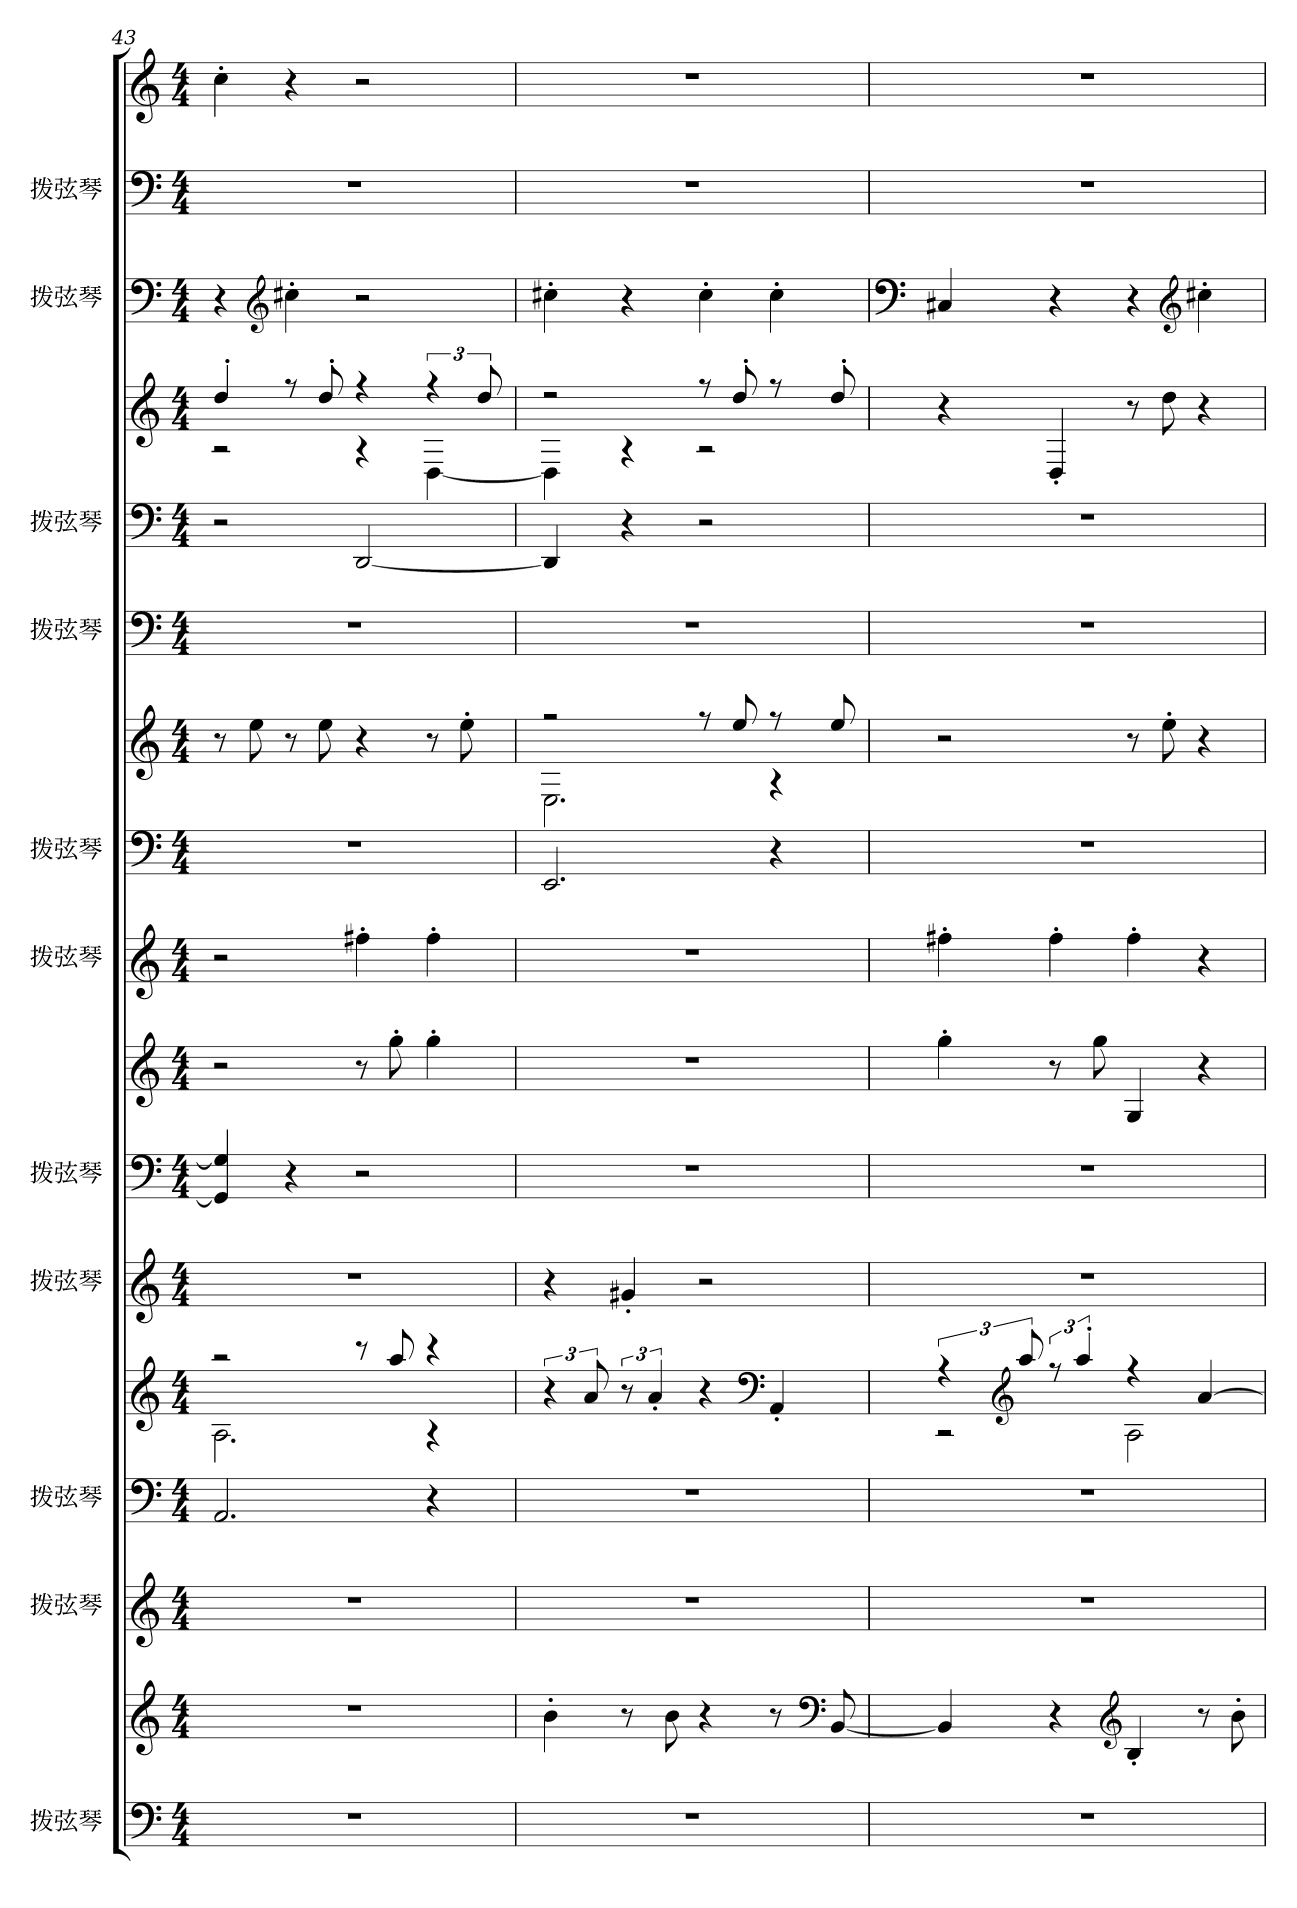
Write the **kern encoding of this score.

**kern	**kern	**kern	**kern	**kern	**kern	**kern	**kern	**kern	**kern	**kern	**kern	**kern	**kern	**kern	**kern	**kern
*part11	*part11	*part10	*part9	*part9	*part8	*part7	*part7	*part6	*part5	*part5	*part4	*part3	*part3	*part2	*part1	*part1
*staff17	*staff16	*staff15	*staff14	*staff13	*staff12	*staff11	*staff10	*staff9	*staff8	*staff7	*staff6	*staff5	*staff4	*staff3	*staff2	*staff1
*I"拨弦琴	*	*I"拨弦琴	*I"拨弦琴	*	*I"拨弦琴	*I"拨弦琴	*	*I"拨弦琴	*I"拨弦琴	*	*I"拨弦琴	*I"拨弦琴	*	*I"拨弦琴	*I"拨弦琴	*
*clefF4	*clefG2	*clefG2	*clefF4	*clefG2	*clefG2	*clefF4	*clefG2	*clefG2	*clefF4	*clefG2	*clefF4	*clefF4	*clefG2	*clefF4	*clefF4	*clefG2
*k[]	*k[]	*k[]	*k[]	*k[]	*k[]	*k[]	*k[]	*k[]	*k[]	*k[]	*k[]	*k[]	*k[]	*k[]	*k[]	*k[]
*M4/4	*M4/4	*M4/4	*M4/4	*M4/4	*M4/4	*M4/4	*M4/4	*M4/4	*M4/4	*M4/4	*M4/4	*M4/4	*M4/4	*M4/4	*M4/4	*M4/4
=43	=43	=43	=43	=43	=43	=43	=43	=43	=43	=43	=43	=43	=43	=43	=43	=43
*	*	*	*	*^	*	*	*	*	*	*	*	*	*^	*	*	*
1r	1r	1r	2.AA/	2r	2.A\	1r	4GG/] 4G/]	2r	2r	1r	8r	1r	2r	4dd'/	2r	4r	1r	4cc'\
.	.	.	.	.	.	.	.	.	.	.	8ee\	.	.	.	.	.	.	.
*	*	*	*	*	*	*	*	*	*	*	*	*	*	*	*	*clefG2	*	*
.	.	.	.	.	.	.	4r	.	.	.	8r	.	.	8r	.	4cc#X'\	.	4r
.	.	.	.	.	.	.	.	.	.	.	8ee\	.	.	8dd'/	.	.	.	.
.	.	.	.	8r	.	.	2r	8r	4ff#X'\	.	4r	.	[2DD/	4r	4r	2r	.	2r
.	.	.	.	8aa/	.	.	.	8gg'\	.	.	.	.	.	.	.	.	.	.
.	.	.	4r	4r	4r	.	.	4gg'\	4ff#'\	.	8r	.	.	6r	[4D\	.	.	.
.	.	.	.	.	.	.	.	.	.	.	8ee'\	.	.	.	.	.	.	.
.	.	.	.	.	.	.	.	.	.	.	.	.	.	12dd/	.	.	.	.
*	*	*	*	*v	*v	*	*	*	*	*	*	*	*	*	*	*	*	*
!!LO:PB:g=z
=44	=44	=44	=44	=44	=44	=44	=44	=44	=44	=44	=44	=44	=44	=44	=44	=44	=44
*	*	*	*	*	*	*	*	*	*	*^	*	*	*	*	*	*	*
1r	4b'\	1r	1r	6r	4r	1r	1r	1r	2.EE/	2r	2.E\	1r	4DD/]	2r	4D\]	4cc#X'\	1r	1r
.	.	.	.	12a/	.	.	.	.	.	.	.	.	.	.	.	.	.	.
.	8r	.	.	12r	4g#X'/	.	.	.	.	.	.	.	4r	.	4r	4r	.	.
.	.	.	.	6a'/	.	.	.	.	.	.	.	.	.	.	.	.	.	.
.	8b\	.	.	.	.	.	.	.	.	.	.	.	.	.	.	.	.	.
.	4r	.	.	4r	2r	.	.	.	.	8r	.	.	2r	8r	2r	4cc#'\	.	.
.	.	.	.	.	.	.	.	.	.	8ee/	.	.	.	8dd'/	.	.	.	.
*	*	*	*	*clefF4	*	*	*	*	*	*	*	*	*	*	*	*	*	*
.	8r	.	.	4AA'/	.	.	.	.	4r	8r	4r	.	.	8r	.	4cc#'\	.	.
*	*clefF4	*	*	*	*	*	*	*	*	*	*	*	*	*	*	*	*	*
.	[8BB/	.	.	.	.	.	.	.	.	8ee/	.	.	.	8dd'/	.	.	.	.
*	*	*	*	*	*	*	*	*	*	*v	*v	*	*	*v	*v	*	*	*
=45	=45	=45	=45	=45	=45	=45	=45	=45	=45	=45	=45	=45	=45	=45	=45	=45
*	*	*	*	*	*	*	*	*	*	*	*	*	*	*clefF4	*	*
*	*	*	*	*^	*	*	*	*	*	*	*	*	*	*	*	*
1r	4BB/]	1r	1r	6r	2r	1r	1r	4gg'\	4ff#X'\	1r	2r	1r	1r	4r	4C#X/	1r	1r
*	*	*	*	*clefG2	*	*	*	*	*	*	*	*	*	*	*	*	*
.	.	.	.	12aa/	.	.	.	.	.	.	.	.	.	.	.	.	.
.	4r	.	.	12r	.	.	.	8r	4ff#'\	.	.	.	.	4D'/	4r	.	.
.	.	.	.	6aa'/	.	.	.	.	.	.	.	.	.	.	.	.	.
.	.	.	.	.	.	.	.	8gg\	.	.	.	.	.	.	.	.	.
*	*clefG2	*	*	*	*	*	*	*	*	*	*	*	*	*	*	*	*
.	4B'/	.	.	4r	2A\	.	.	4G/	4ff#'\	.	8r	.	.	8r	4r	.	.
.	.	.	.	.	.	.	.	.	.	.	8ee'\	.	.	8dd\	.	.	.
*	*	*	*	*	*	*	*	*	*	*	*	*	*	*	*clefG2	*	*
.	8r	.	.	[4a/	.	.	.	4r	4r	.	4r	.	.	4r	4cc#X'\	.	.
.	8b'\	.	.	.	.	.	.	.	.	.	.	.	.	.	.	.	.
*	*	*	*	*v	*v	*	*	*	*	*	*	*	*	*	*	*	*
=	=	=	=	=	=	=	=	=	=	=	=	=	=	=	=	=
*-	*-	*-	*-	*-	*-	*-	*-	*-	*-	*-	*-	*-	*-	*-	*-	*-
